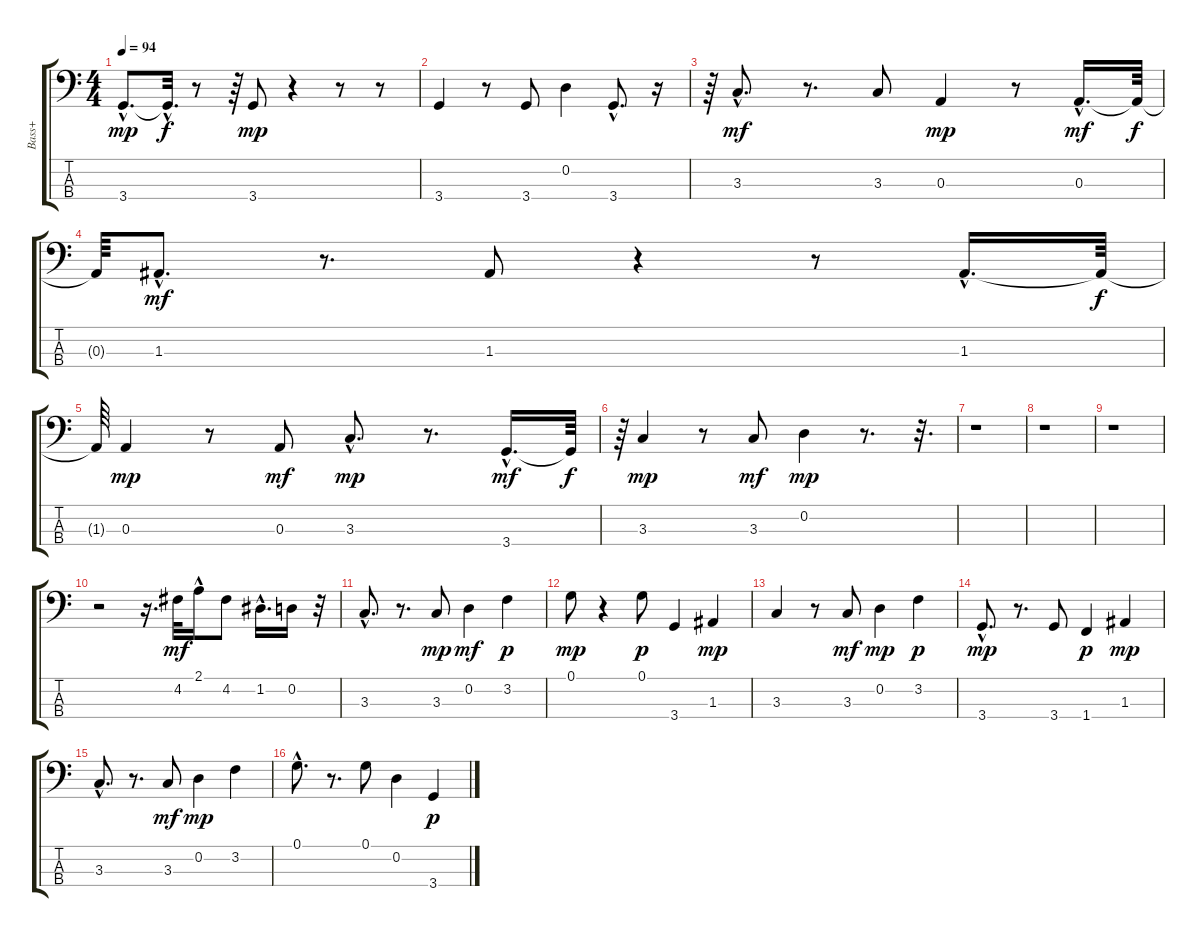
\track ("Bass+" "Bass+") {instrument synthbass2}
\staff {score tabs}
\tuning (G2 D2 A1 E1) {hide}
\ts (4 4)
\tempo 94
\clef f4
\ks c
3.4{hac}.8{d dy mp} 3.4{hac t}.32{d dy f} r.8 r.64 3.4.8{dy mp} r.4 r.8 r.8 |
3.4.4 r.8 3.4.8 0.2.4 3.4{hac}.8{d} r.16 |
r.64 3.3{hac}.8{d dy mf} r.8{d} 3.3.8 0.3.4{dy mp} r.8 0.3{hac}.16{d dy mf} 0.3{t}.64{dy f} |
0.3{t}.64 1.3{hac}.8{d dy mf} r.8{d} 1.3.8 r.4 r.8 1.3{hac}.16{d} 1.3{t}.64{dy f} |
1.3{t}.64 0.3.4{dy mp} r.8 0.3.8{dy mf} 3.3{hac}.8{d dy mp} r.8{d} 3.4{hac}.16{d dy mf} 3.4{t}.64{dy f} |
r.64 3.3.4{dy mp} r.8 3.3.8{dy mf} 0.2.4{dy mp} r.8{d} r.32{d} |
r.1 |
r.1 |
r.1 |
r.2 r.16{d} 4.2.32{dy mf} 2.1{hac}.16 4.2.8 1.2{hac}.16{d} 0.2.16 r.32 |
3.3{hac}.8{d} r.8{d} 3.3.8{dy mp} 0.2.4{dy mf} 3.2.4{dy p} |
0.1.8{dy mp} r.4 0.1.8{dy p} 3.4.4 1.3.4{dy mp} |
3.3.4 r.8 3.3.8{dy mf} 0.2.4{dy mp} 3.2.4{dy p} |
3.4{hac}.8{d dy mp} r.8{d} 3.4.8 1.4.4{dy p} 1.3.4{dy mp} |
3.3{hac}.8{d} r.8{d} 3.3.8{dy mf} 0.2.4{dy mp} 3.2.4 |
0.1{hac}.8{d} r.8{d} 0.1.8 0.2.4 3.4.4{dy p}
